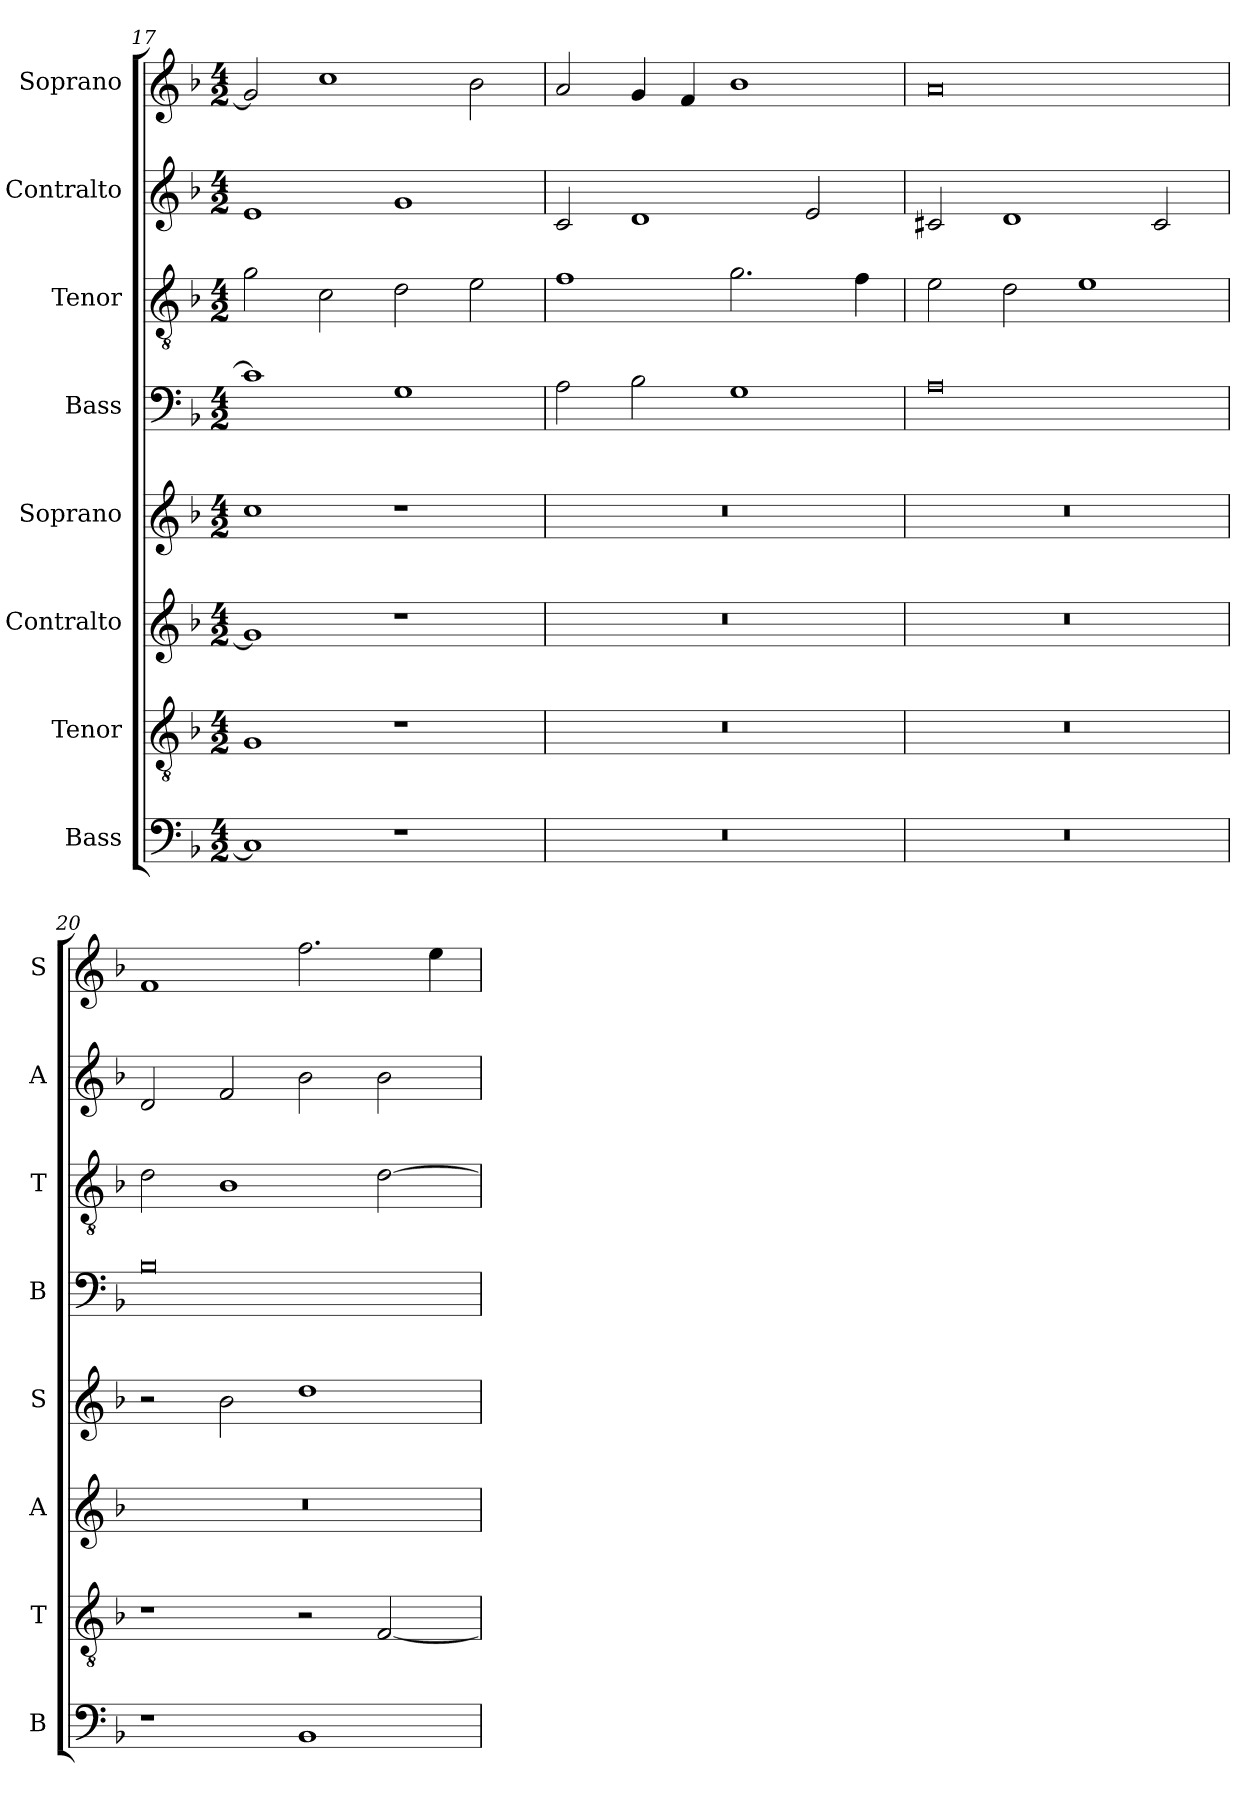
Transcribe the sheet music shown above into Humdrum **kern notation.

**kern	**kern	**kern	**kern	**kern	**kern	**kern	**kern
*part8	*part7	*part6	*part5	*part4	*part3	*part2	*part1
*staff8	*staff7	*staff6	*staff5	*staff4	*staff3	*staff2	*staff1
*I"Bass	*I"Tenor	*I"Contralto	*I"Soprano	*I"Bass	*I"Tenor	*I"Contralto	*I"Soprano
*I'B	*I'T	*I'A	*I'S	*I'B	*I'T	*I'A	*I'S
*clefF4	*clefGv2	*clefG2	*clefG2	*clefF4	*clefGv2	*clefG2	*clefG2
*k[b-]	*k[b-]	*k[b-]	*k[b-]	*k[b-]	*k[b-]	*k[b-]	*k[b-]
*G:dor	*G:dor	*G:dor	*G:dor	*G:dor	*G:dor	*G:dor	*G:dor
*M4/2	*M4/2	*M4/2	*M4/2	*M4/2	*M4/2	*M4/2	*M4/2
=17	=17	=17	=17	=17	=17	=17	=17
1C]	1G	1g]	1cc	1c]	2g	1e	2g]
.	.	.	.	.	2c	.	1cc
1r	1r	1r	1r	1G	2d	1g	.
.	.	.	.	.	2e	.	2b-
=18	=18	=18	=18	=18	=18	=18	=18
0r	0r	0r	0r	2A	1f	2c	2a
.	.	.	.	2B-	.	1d	4g
.	.	.	.	.	.	.	4f
.	.	.	.	1G	2.g	.	1b-
.	.	.	.	.	.	2e	.
.	.	.	.	.	4f	.	.
=19	=19	=19	=19	=19	=19	=19	=19
0r	0r	0r	0r	0A	2e	2c#X	0a
.	.	.	.	.	2d	1d	.
.	.	.	.	.	1e	.	.
.	.	.	.	.	.	2c#	.
=20	=20	=20	=20	=20	=20	=20	=20
1r	1r	0r	2r	0B-	2d	2d	1f
.	.	.	2b-	.	1B-	2f	.
1BB-	2r	.	1dd	.	.	2b-	2.ff
.	[2F	.	.	.	[2d	2b-	.
.	.	.	.	.	.	.	4ee
=	=	=	=	=	=	=	=
*-	*-	*-	*-	*-	*-	*-	*-
